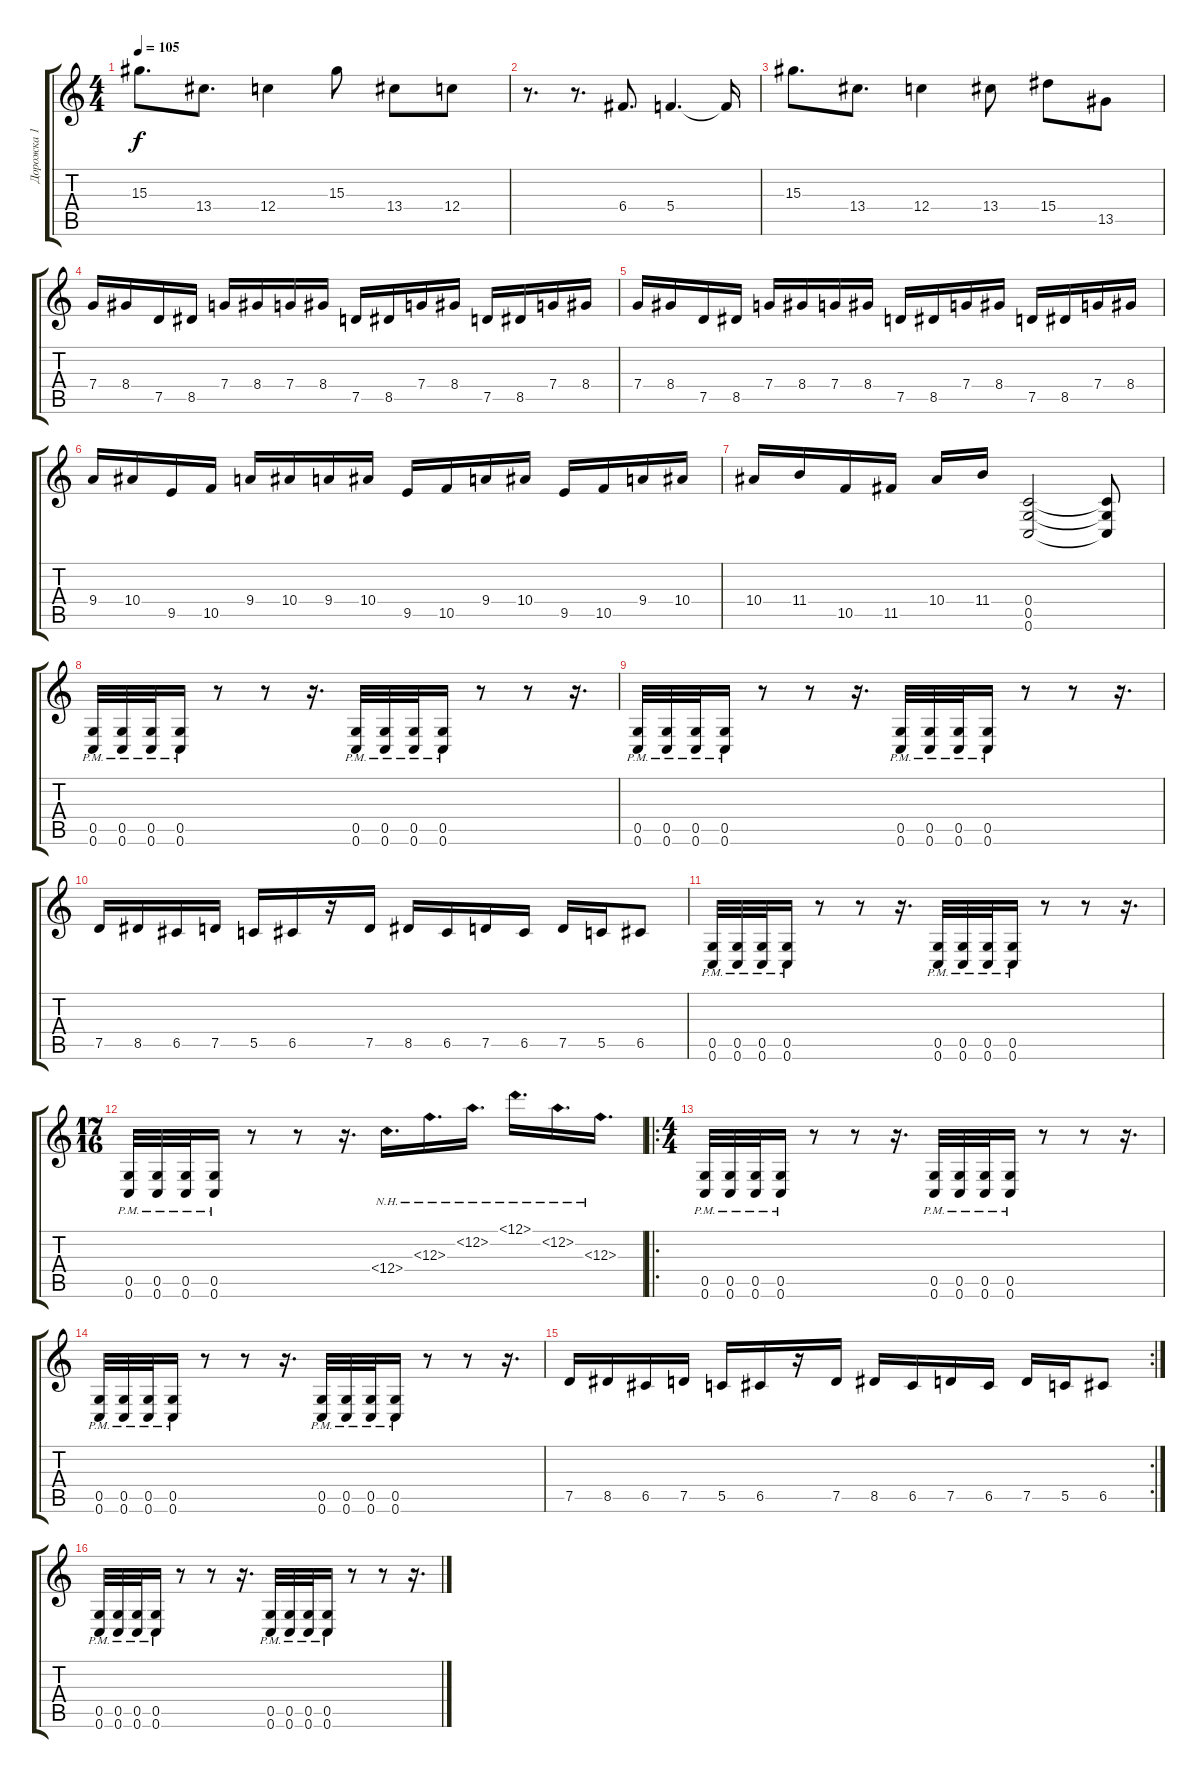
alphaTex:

\track ("Дорожка 1" "Дорожка 1") {instrument overdrivenguitar}
\staff {score tabs}
\tuning (D4 A3 F3 C3 G2 C2) {hide}
\ts (4 4)
\tempo 105
\clef g2
\ks c
15.3.8{d dy f} 13.4.8{d} 12.4.4 15.3.8 13.4.8 12.4.8 |
r.8{d} r.8{d} 6.4.8{d} 5.4.4{d} 5.4{t}.16 |
15.3.8{d} 13.4.8{d} 12.4.4 13.4.8 15.4.8 13.5.8 |
7.4.16 8.4.16 7.5.16 8.5.16 7.4.16 8.4.16 7.4.16 8.4.16 7.5.16 8.5.16 7.4.16 8.4.16 7.5.16 8.5.16 7.4.16 8.4.16 |
7.4.16 8.4.16 7.5.16 8.5.16 7.4.16 8.4.16 7.4.16 8.4.16 7.5.16 8.5.16 7.4.16 8.4.16 7.5.16 8.5.16 7.4.16 8.4.16 |
9.4.16 10.4.16 9.5.16 10.5.16 9.4.16 10.4.16 9.4.16 10.4.16 9.5.16 10.5.16 9.4.16 10.4.16 9.5.16 10.5.16 9.4.16 10.4.16 |
10.4.16 11.4.16 10.5.16 11.5.16 10.4.16 11.4.16 (0.4 0.5 0.6).2 (0.4{t} 0.5{t} 0.6{t}).8 |
(0.5{pm} 0.6{pm}).32 (0.5{pm} 0.6{pm}).32 (0.5{pm} 0.6{pm}).32 (0.5{pm} 0.6{pm}).16 r.8 r.8 r.16{d} (0.5{pm} 0.6{pm}).32 (0.5{pm} 0.6{pm}).32 (0.5{pm} 0.6{pm}).32 (0.5{pm} 0.6{pm}).16 r.8 r.8 r.16{d} |
(0.5{pm} 0.6{pm}).32 (0.5{pm} 0.6{pm}).32 (0.5{pm} 0.6{pm}).32 (0.5{pm} 0.6{pm}).16 r.8 r.8 r.16{d} (0.5{pm} 0.6{pm}).32 (0.5{pm} 0.6{pm}).32 (0.5{pm} 0.6{pm}).32 (0.5{pm} 0.6{pm}).16 r.8 r.8 r.16{d} |
7.5.16 8.5.16 6.5.16 7.5.16 5.5.16 6.5.16 r.16 7.5.16 8.5.16 6.5.16 7.5.16 6.5.16 7.5.16 5.5.16 6.5.8 |
(0.5{pm} 0.6{pm}).32 (0.5{pm} 0.6{pm}).32 (0.5{pm} 0.6{pm}).32 (0.5{pm} 0.6{pm}).16 r.8 r.8 r.16{d} (0.5{pm} 0.6{pm}).32 (0.5{pm} 0.6{pm}).32 (0.5{pm} 0.6{pm}).32 (0.5{pm} 0.6{pm}).16 r.8 r.8 r.16{d} |
\ts (17 16)
(0.5{pm} 0.6{pm}).32 (0.5{pm} 0.6{pm}).32 (0.5{pm} 0.6{pm}).32 (0.5{pm} 0.6{pm}).16 r.8 r.8 r.16{d} 12.4{nh}.16{d} 12.3{nh}.16{d} 13.2{nh}.16{d} 13.1{nh}.16{d} 13.2{nh}.16{d} 12.3{nh}.16{d} |
\ro
\ts (4 4)
(0.5{pm} 0.6{pm}).32 (0.5{pm} 0.6{pm}).32 (0.5{pm} 0.6{pm}).32 (0.5{pm} 0.6{pm}).16 r.8 r.8 r.16{d} (0.5{pm} 0.6{pm}).32 (0.5{pm} 0.6{pm}).32 (0.5{pm} 0.6{pm}).32 (0.5{pm} 0.6{pm}).16 r.8 r.8 r.16{d} |
(0.5{pm} 0.6{pm}).32 (0.5{pm} 0.6{pm}).32 (0.5{pm} 0.6{pm}).32 (0.5{pm} 0.6{pm}).16 r.8 r.8 r.16{d} (0.5{pm} 0.6{pm}).32 (0.5{pm} 0.6{pm}).32 (0.5{pm} 0.6{pm}).32 (0.5{pm} 0.6{pm}).16 r.8 r.8 r.16{d} |
\rc 2
7.5.16 8.5.16 6.5.16 7.5.16 5.5.16 6.5.16 r.16 7.5.16 8.5.16 6.5.16 7.5.16 6.5.16 7.5.16 5.5.16 6.5.8 |
(0.5{pm} 0.6{pm}).32 (0.5{pm} 0.6{pm}).32 (0.5{pm} 0.6{pm}).32 (0.5{pm} 0.6{pm}).16 r.8 r.8 r.16{d} (0.5{pm} 0.6{pm}).32 (0.5{pm} 0.6{pm}).32 (0.5{pm} 0.6{pm}).32 (0.5{pm} 0.6{pm}).16 r.8 r.8 r.16{d}
